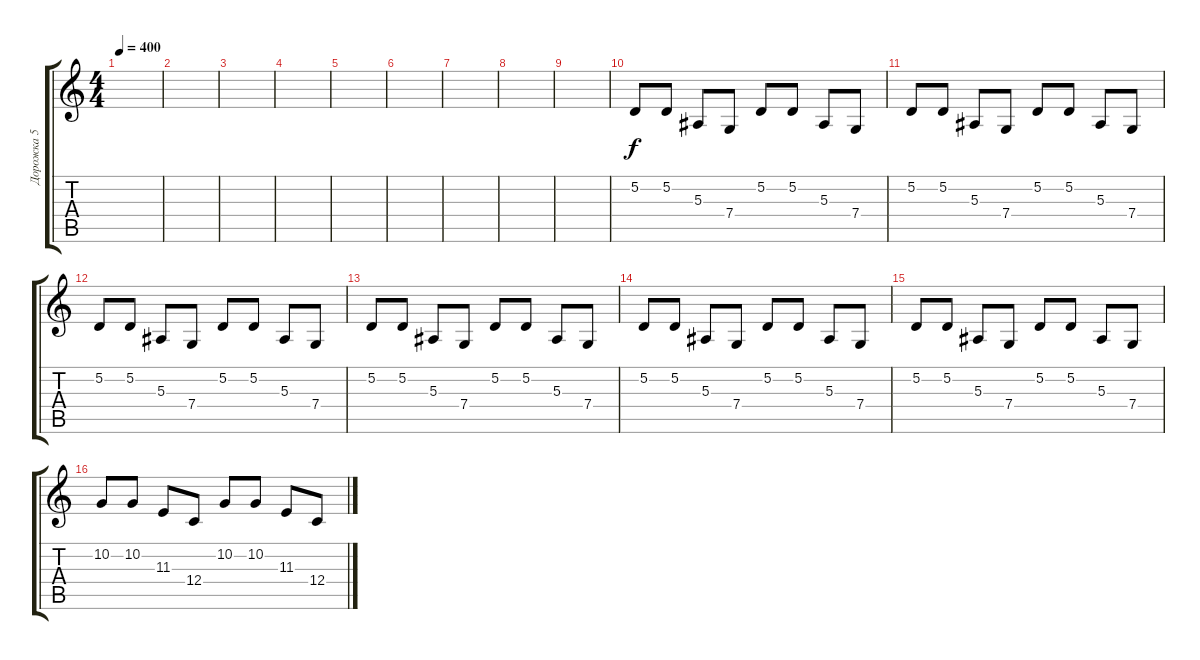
\track ("Дорожка 5" "Дорожка 5") {instrument tremolostrings}
\staff {score tabs}
\tuning (D4 A3 F3 C3 G2 D2) {hide}
\ts (4 4)
\tempo 400
\clef g2
\ks c
|
|
|
|
|
|
|
|
|
5.2.8 5.2.8 5.3.8 7.4.8 5.2.8 5.2.8 5.3.8 7.4.8 |
5.2.8 5.2.8 5.3.8 7.4.8 5.2.8 5.2.8 5.3.8 7.4.8 |
5.2.8 5.2.8 5.3.8 7.4.8 5.2.8 5.2.8 5.3.8 7.4.8 |
5.2.8 5.2.8 5.3.8 7.4.8 5.2.8 5.2.8 5.3.8 7.4.8 |
5.2.8 5.2.8 5.3.8 7.4.8 5.2.8 5.2.8 5.3.8 7.4.8 |
5.2.8 5.2.8 5.3.8 7.4.8 5.2.8 5.2.8 5.3.8 7.4.8 |
10.2.8 10.2.8 11.3.8 12.4.8 10.2.8 10.2.8 11.3.8 12.4.8
